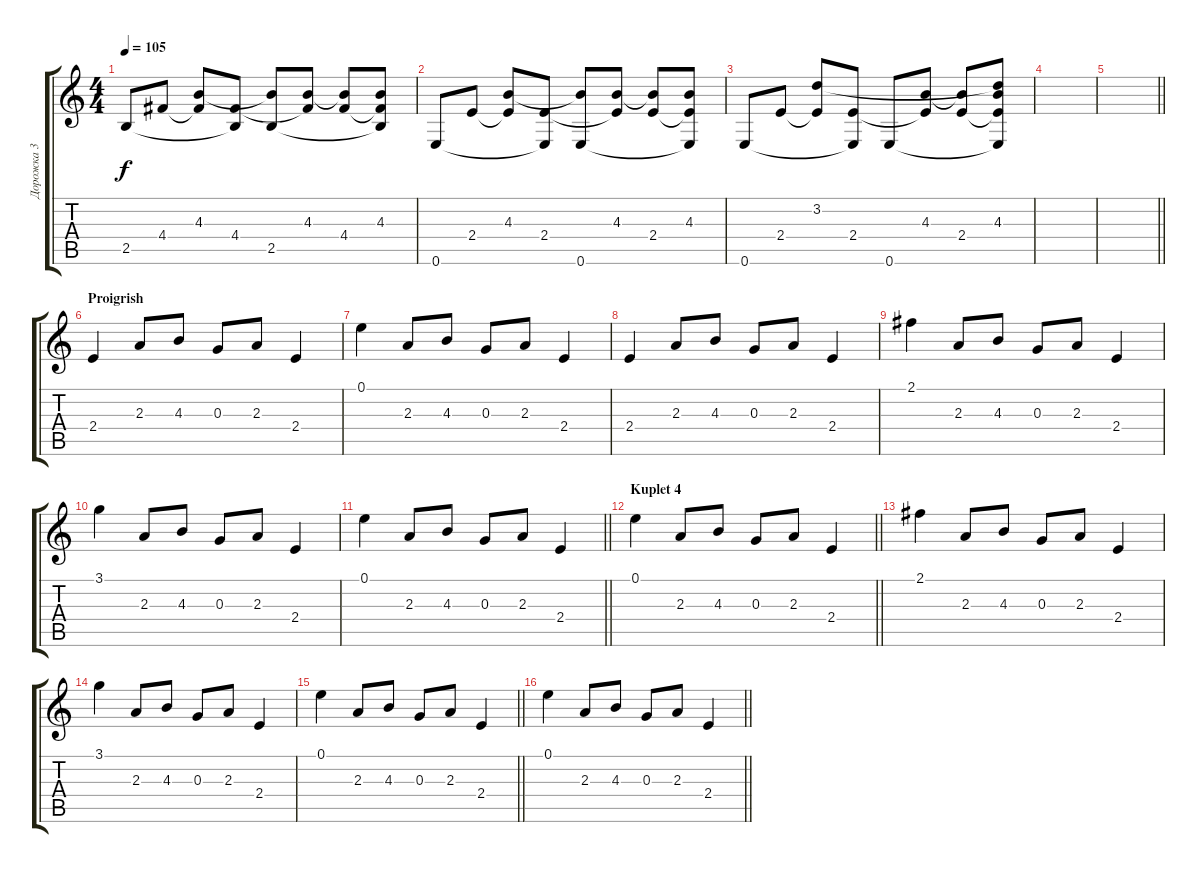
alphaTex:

\track ("Дорожка 3" "Дорожка 3") {instrument acousticguitarsteel}
\staff {score tabs}
\tuning (E4 B3 G3 D3 A2 E2) {hide}
\ts (4 4)
\tempo 105
\clef g2
\ks c
2.5.8{dy f} 4.4.8 (4.3 4.4{t}).8 (4.4 2.5{t}).8 (4.3{t} 2.5).8 (4.3 4.4{t}).8 (4.3{t} 4.4).8 (4.3 4.4{t} 2.5{t}).8 |
0.6.8 2.4.8 (4.3 2.4{t}).8 (2.4 0.6{t}).8 (4.3{t} 0.6).8 (4.3 2.4{t}).8 (4.3{t} 2.4).8 (4.3 2.4{t} 0.6{t}).8 |
0.6.8 2.4.8 (3.2 2.4{t}).8 (2.4 0.6{t}).8 0.6.8 (4.3 2.4{t}).8 (4.3{t} 2.4).8 (3.2{t} 4.3 2.4{t} 0.6{t}).8 |
|
\barLineRight lightlight
|
\section ("" "Proigrish")
2.4.4 2.3.8 4.3.8 0.3.8 2.3.8 2.4.4 |
0.1.4 2.3.8 4.3.8 0.3.8 2.3.8 2.4.4 |
2.4.4 2.3.8 4.3.8 0.3.8 2.3.8 2.4.4 |
2.1.4 2.3.8 4.3.8 0.3.8 2.3.8 2.4.4 |
3.1.4 2.3.8 4.3.8 0.3.8 2.3.8 2.4.4 |
\barLineRight lightlight
0.1.4 2.3.8 4.3.8 0.3.8 2.3.8 2.4.4 |
\section ("" "Kuplet 4")
\barLineRight lightlight
0.1.4 2.3.8 4.3.8 0.3.8 2.3.8 2.4.4 |
2.1.4 2.3.8 4.3.8 0.3.8 2.3.8 2.4.4 |
3.1.4 2.3.8 4.3.8 0.3.8 2.3.8 2.4.4 |
\barLineRight lightlight
0.1.4 2.3.8 4.3.8 0.3.8 2.3.8 2.4.4 |
\barLineRight lightlight
0.1.4 2.3.8 4.3.8 0.3.8 2.3.8 2.4.4
